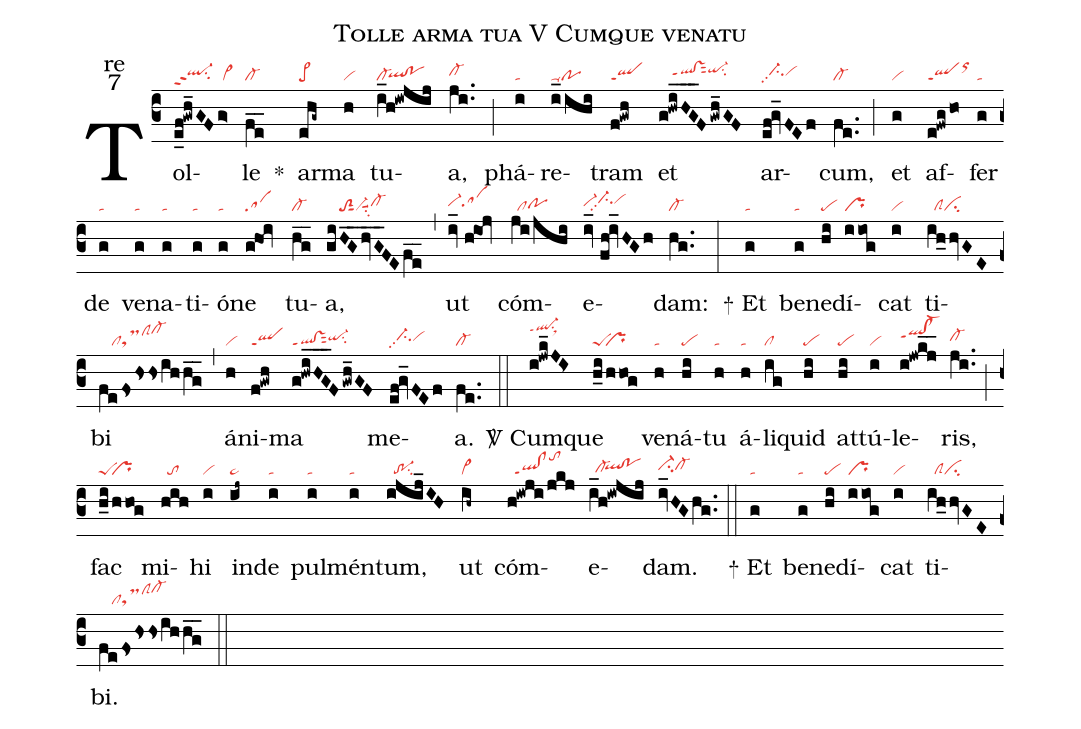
name:Tolle arma tua V Cumque venatu;
office-part:re;
mode:7;
nabc-lines:1;
%%
(c3) Tol(e_f!gwh_GFg>|ql-hhppt2su2vi>)le(fe__|cl-) <sp>*</sp>() ar(ehg~|pe>)ma(h|vi) tu(i_h!iwjij|cl-`qlhg!pohg)a,(ji..|cl-hh) (;) phá(i|ta)re(i_ihi|ta-po)tram(f!gwh|qlppt1) et(g!hwiHG___F/gwh_GF|////qlhh!vshhppt1sut2qi-hisu2) ar(ef!gv_FEf|//ci-hhpp2vihh)cum,(fe..|cl-) (;) et(g|vi) af(e!fwg/ho|qlppt1orhk)fer(g|ta) de(g|ta) ve(g|ta)na(g|ta)ti(g|ta)ó(g|ta)ne(g@hoi|sa) tu(hg__|cl-)a,(giHG__hvG__FEfe__|////toS2sut1vi-suu1su2cl-hh) (,) ut(iv_//h@ioj|vi-hhsahh) cóm(ji/jhi|//clpohg)e(iv_//fh!iv_HGh|vi-hhci-hipp2vihi)dam:(hg..|cl-) (:)
<sp>+</sp> Et(g|ta) be(g|ta)ne(hi|pe)dí(iiog|pr)cat(i|vi) ti(ih_hvGE|//clSci)bi(fefshssihhg__|////cltsMclShjcl-hk) (,) á(h|vi)ni(f!gwh|qlppt1)ma(g!hwiHG___F/gwh_GF|ql!vsppt1sut2qi-hhsu2) me(ef!gv_FEf|//ci-hhpp2vihh)a.(fe..|cl-) (::)

<sp>V/</sp> Cum(i!jwk_JI>|ql-hlppt1su1sux1)que(h_i/hhog|peS``pr) ve(h|ta)ná(hi|pe)tu(h|ta) á(h|ta)li(ig|cl)quid(hi|pe) at(hi|pe)tú(i|vi)le(i!jwkj__|qlhi!cl-hippt1)ris,(ji..|cl-hh) (;) fac(h_i/hhog|peS``pr) mi(hih|//to)hi(i|vi) in(ij~|ta>)de(i|ta) pul(i|ta)mén(i|ta)tum,(ijij_IH|//tr-1su2) ut(ih~|vi>) cóm(h!iwji/jkj|//ql!clppt1tohl)e(i_h!iwjij|//cl-hg``qlhh!pohh)dam.(iv_HGhg..|ci-hhcl-hh) (::)
<sp>+</sp> Et(g|ta) be(g|ta)ne(hi|pe)dí(iiog|pr)cat(i|vi) ti(ih_hvGE|//clSci)bi.(fefshssihhg__|////cltsMclShjcl-hk) (::)
